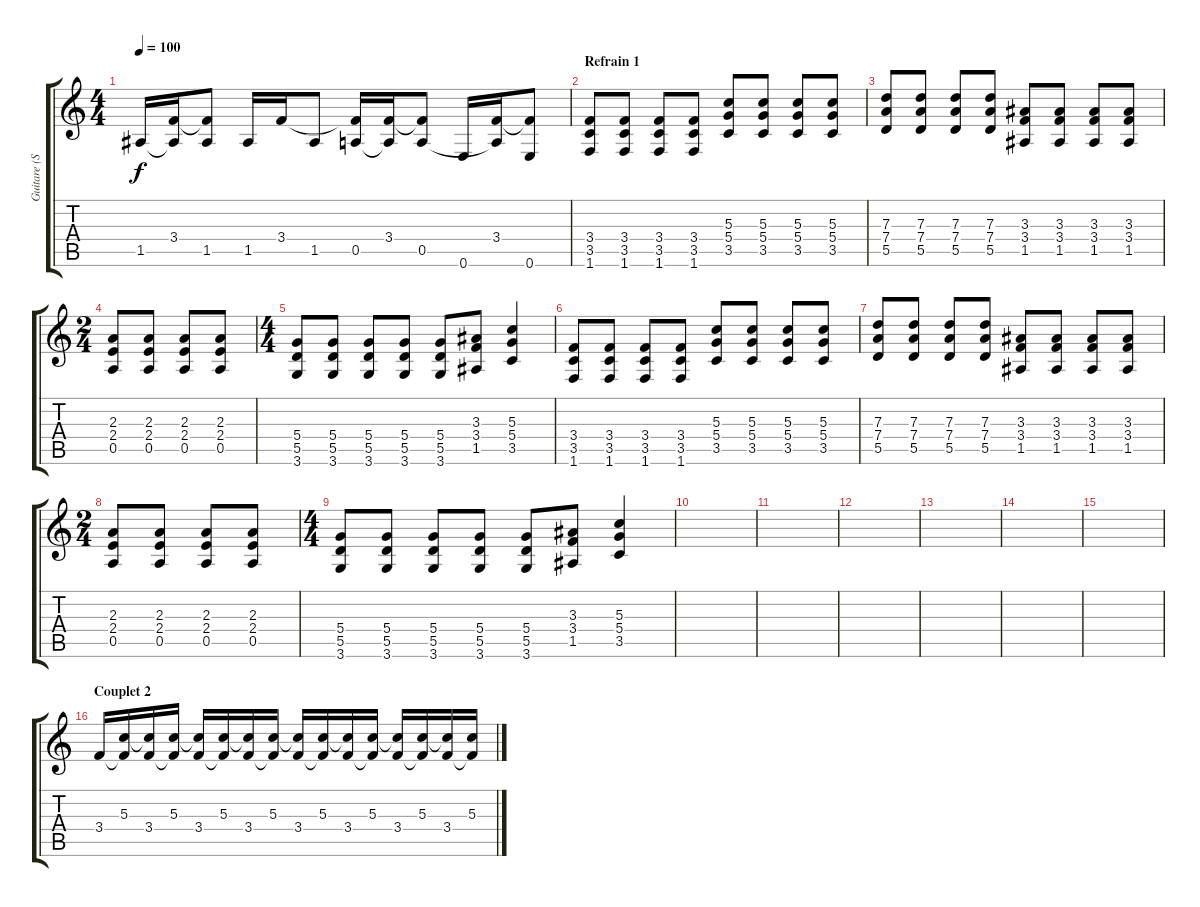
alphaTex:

\track ("Guitare (Son Stéréo Gauche)" "Guitare (S") {instrument electricguitarjazz}
\staff {score tabs}
\tuning (E4 B3 G3 D3 A2 E2) {hide}
\ts (4 4)
\tempo 100
\clef g2
\ks c
1.5.16{dy f} (3.4 1.5{t}).16 (3.4{t} 1.5).8 1.5.16 3.4.16 1.5.8 (3.4{t} 0.5).16 (3.4 0.5{t}).16 (3.4{t} 0.5).8 0.6.16 (3.4 0.5{t}).16 (3.4{t} 0.6).8 |
\section ("" "Refrain 1")
(3.4 3.5 1.6).8{balance 8 instrument distortionguitar} (3.4 3.5 1.6).8 (3.4 3.5 1.6).8 (3.4 3.5 1.6).8 (5.3 5.4 3.5).8 (5.3 5.4 3.5).8 (5.3 5.4 3.5).8 (5.3 5.4 3.5).8 |
(7.3 7.4 5.5).8 (7.3 7.4 5.5).8 (7.3 7.4 5.5).8 (7.3 7.4 5.5).8 (3.3 3.4 1.5).8 (3.3 3.4 1.5).8 (3.3 3.4 1.5).8 (3.3 3.4 1.5).8 |
\ts (2 4)
(2.3 2.4 0.5).8 (2.3 2.4 0.5).8 (2.3 2.4 0.5).8 (2.3 2.4 0.5).8 |
\ts (4 4)
(5.4 5.5 3.6).8 (5.4 5.5 3.6).8 (5.4 5.5 3.6).8 (5.4 5.5 3.6).8 (5.4 5.5 3.6).8 (3.3 3.4 1.5).8 (5.3 5.4 3.5).4 |
(3.4 3.5 1.6).8{balance 8 instrument distortionguitar} (3.4 3.5 1.6).8 (3.4 3.5 1.6).8 (3.4 3.5 1.6).8 (5.3 5.4 3.5).8 (5.3 5.4 3.5).8 (5.3 5.4 3.5).8 (5.3 5.4 3.5).8 |
(7.3 7.4 5.5).8 (7.3 7.4 5.5).8 (7.3 7.4 5.5).8 (7.3 7.4 5.5).8 (3.3 3.4 1.5).8 (3.3 3.4 1.5).8 (3.3 3.4 1.5).8 (3.3 3.4 1.5).8 |
\ts (2 4)
(2.3 2.4 0.5).8 (2.3 2.4 0.5).8 (2.3 2.4 0.5).8 (2.3 2.4 0.5).8 |
\ts (4 4)
(5.4 5.5 3.6).8 (5.4 5.5 3.6).8 (5.4 5.5 3.6).8 (5.4 5.5 3.6).8 (5.4 5.5 3.6).8 (3.3 3.4 1.5).8 (5.3 5.4 3.5).4 |
|
|
|
|
|
|
\section ("" "Couplet 2")
3.4.16{volume 16 instrument electricguitarjazz} (5.3 3.4{t}).16 (5.3{t} 3.4).16 (5.3 3.4{t}).16 (5.3{t} 3.4).16 (5.3 3.4{t}).16 (5.3{t} 3.4).16 (5.3 3.4{t}).16 (5.3{t} 3.4).16 (5.3 3.4{t}).16 (5.3{t} 3.4).16 (5.3 3.4{t}).16 (5.3{t} 3.4).16 (5.3 3.4{t}).16 (5.3{t} 3.4).16 (5.3 3.4{t}).16
